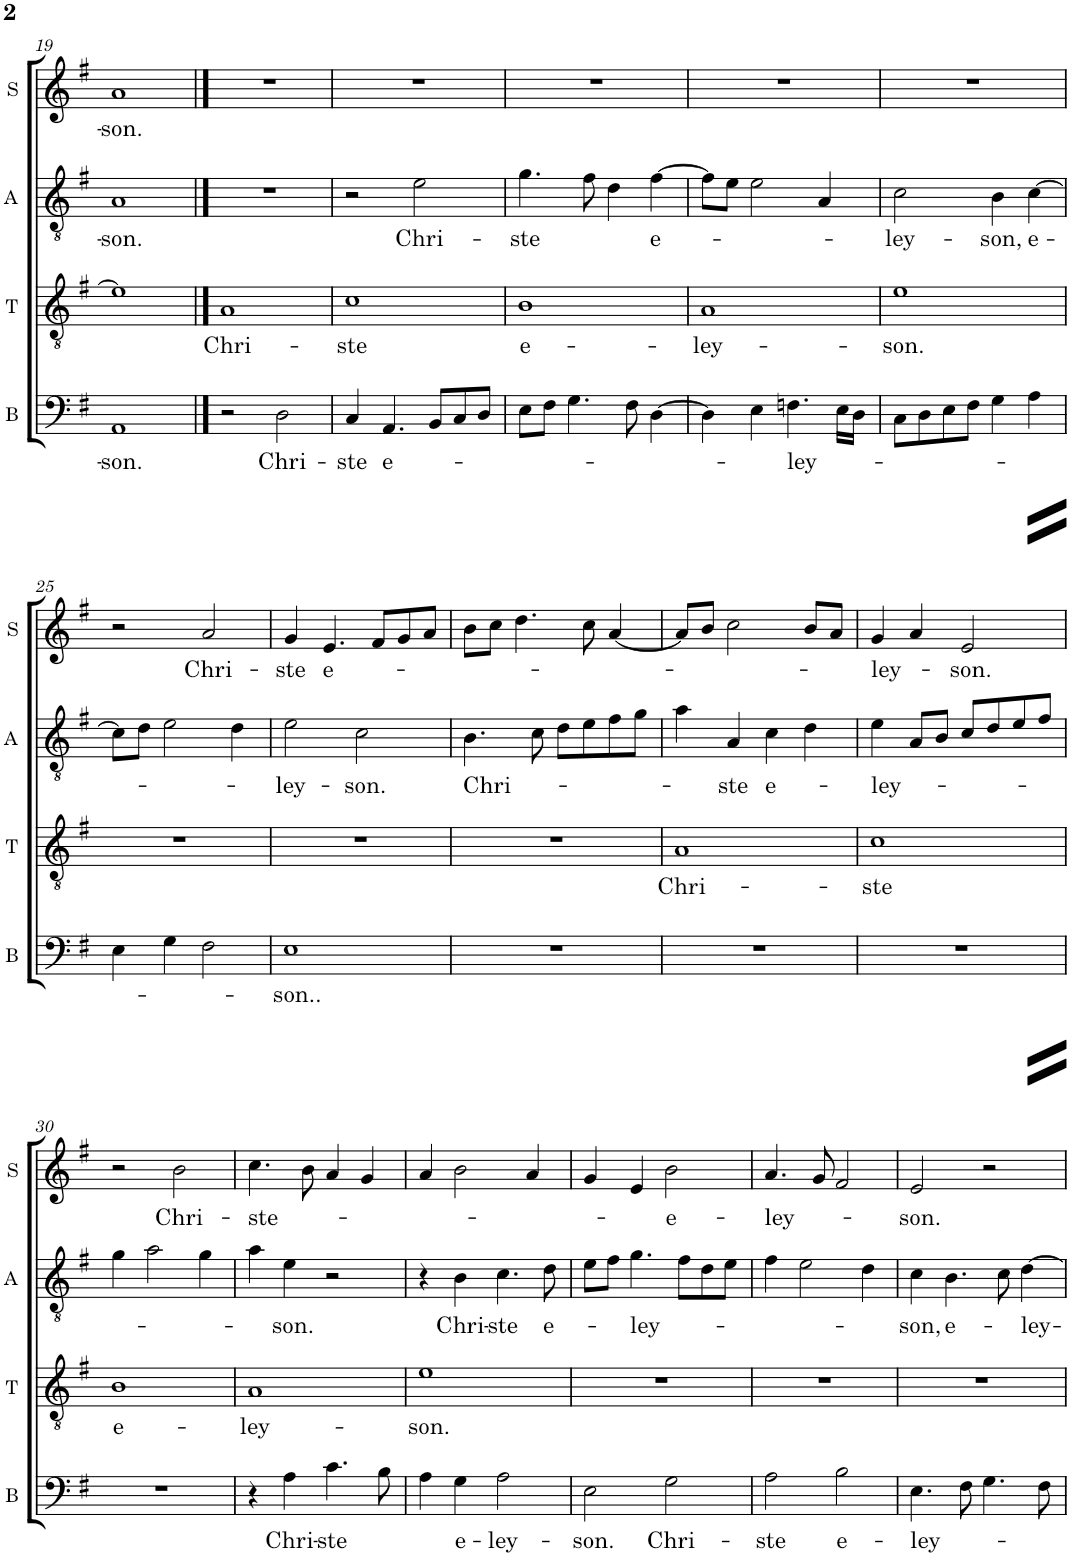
**kern	**text	**kern	**text	**kern	**text	**kern	**text
*part4	*part4	*part3	*part3	*part2	*part2	*part1	*part1
*staff4	*staff4	*staff3	*staff3	*staff2	*staff2	*staff1	*staff1
*I"B	*	*I"T	*	*I"A	*	*I"S	*
*I'B	*	*I'T	*	*I'A	*	*I'S	*
!!LO:PB:g=z
*clefF4	*	*clefGv2	*	*clefGv2	*	*clefG2	*
*k[f#]	*	*k[f#]	*	*k[f#]	*	*k[f#]	*
*M2/2	*	*M2/2	*	*M2/2	*	*M2/2	*
*met(c|)	*	*met(c|)	*	*met(c|)	*	*met(c|)	*
=19	=19	=19	=19	=19	=19	=19	=19
!	!LO:LY:b	!	!	!	!LO:LY:b	!	!LO:LY:b
1AA	-son.	1e]	.	1A	-son.	1a	-son.
==20	==20	==20	==20	==20	==20	==20	==20
!	!	!	!LO:LY:b	!	!	!	!
2r	.	1A	Chri-	1r	.	1r	.
!	!LO:LY:b	!	!	!	!	!	!
2D\	Chri-	.	.	.	.	.	.
=21	=21	=21	=21	=21	=21	=21	=21
!	!LO:LY:b	!	!LO:LY:b	!	!	!	!
4C/	-ste	1c	-ste	2r	.	1r	.
!	!LO:LY:b	!	!	!	!	!	!
4.AA/	e-	.	.	.	.	.	.
!	!	!	!	!	!LO:LY:b	!	!
.	.	.	.	2e\	Chri-	.	.
8BB/L	.	.	.	.	.	.	.
8C/	.	.	.	.	.	.	.
8D/J	.	.	.	.	.	.	.
=22	=22	=22	=22	=22	=22	=22	=22
!	!	!	!LO:LY:b	!	!LO:LY:b	!	!
8E\L	.	1B	e-	4.g\	-ste	1r	.
8F#\J	.	.	.	.	.	.	.
4.G\	.	.	.	.	.	.	.
.	.	.	.	8f#\	.	.	.
.	.	.	.	4d\	.	.	.
8F#\	.	.	.	.	.	.	.
!	!	!	!	!	!LO:LY:b	!	!
[4D\	.	.	.	[4f#\	e-	.	.
=23	=23	=23	=23	=23	=23	=23	=23
!	!	!	!LO:LY:b	!	!	!	!
4D\]	.	1A	-ley-	8f#\L]	.	1r	.
.	.	.	.	8e\J	.	.	.
4E\	.	.	.	2e\	.	.	.
!	!LO:LY:b	!	!	!	!	!	!
4.Fn\	-ley-	.	.	.	.	.	.
.	.	.	.	4A/	.	.	.
16E\LL	.	.	.	.	.	.	.
16D\JJ	.	.	.	.	.	.	.
=24	=24	=24	=24	=24	=24	=24	=24
!	!	!	!LO:LY:b	!	!LO:LY:b	!	!
8C\L	.	1e	-son.	2c\	-ley-	1r	.
8D\	.	.	.	.	.	.	.
8E\	.	.	.	.	.	.	.
8F#\J	.	.	.	.	.	.	.
!	!	!	!	!	!LO:LY:b	!	!
4G\	.	.	.	4B\	-son,	.	.
!	!	!	!	!	!LO:LY:b	!	!
4A\	.	.	.	[4c\	e-	.	.
!!LO:LB:g=z
=25	=25	=25	=25	=25	=25	=25	=25
4E\	.	1r	.	8c\L]	.	2r	.
.	.	.	.	8d\J	.	.	.
4G\	.	.	.	2e\	.	.	.
!	!	!	!	!	!	!	!LO:LY:b
2F#\	.	.	.	.	.	2a/	Chri-
.	.	.	.	4d\	.	.	.
=26	=26	=26	=26	=26	=26	=26	=26
!	!LO:LY:b	!	!	!	!LO:LY:b	!	!LO:LY:b
1E	-son..	1r	.	2e\	-ley-	4g/	-ste
!	!	!	!	!	!	!	!LO:LY:b
.	.	.	.	.	.	4.e/	e-
!	!	!	!	!	!LO:LY:b	!	!
.	.	.	.	2c\	-son.	.	.
.	.	.	.	.	.	8f#/L	.
.	.	.	.	.	.	8g/	.
.	.	.	.	.	.	8a/J	.
=27	=27	=27	=27	=27	=27	=27	=27
!	!	!	!	!	!LO:LY:b	!	!
1r	.	1r	.	4.B\	Chri-	8b\L	.
.	.	.	.	.	.	8cc\J	.
.	.	.	.	.	.	4.dd\	.
.	.	.	.	8c\	.	.	.
.	.	.	.	8d\L	.	.	.
.	.	.	.	8e\	.	8cc\	.
.	.	.	.	8f#\	.	[4a/	.
.	.	.	.	8g\J	.	.	.
=28	=28	=28	=28	=28	=28	=28	=28
!	!	!	!LO:LY:b	!	!	!	!
1r	.	1A	Chri-	4a\	.	8a/L]	.
.	.	.	.	.	.	8b/J	.
!	!	!	!	!	!LO:LY:b	!	!
.	.	.	.	4A/	-ste	2cc\	.
!	!	!	!	!	!LO:LY:b	!	!
.	.	.	.	4c\	e-	.	.
.	.	.	.	4d\	.	8b/L	.
.	.	.	.	.	.	8a/J	.
=29	=29	=29	=29	=29	=29	=29	=29
!	!	!	!LO:LY:b	!	!LO:LY:b	!	!LO:LY:b
1r	.	1c	-ste	4e\	-ley-	4g/	-ley-
.	.	.	.	8A/L	.	4a/	.
.	.	.	.	8B/J	.	.	.
!	!	!	!	!	!	!	!LO:LY:b
.	.	.	.	8c/L	.	2e/	-son.
.	.	.	.	8d/	.	.	.
.	.	.	.	8e/	.	.	.
.	.	.	.	8f#/J	.	.	.
!!LO:LB:g=z
=30	=30	=30	=30	=30	=30	=30	=30
!	!	!	!LO:LY:b	!	!	!	!
1r	.	1B	e-	4g\	.	2r	.
.	.	.	.	2a\	.	.	.
!	!	!	!	!	!	!	!LO:LY:b
.	.	.	.	.	.	2b\	Chri-
.	.	.	.	4g\	.	.	.
=31	=31	=31	=31	=31	=31	=31	=31
!	!	!	!LO:LY:b	!	!	!	!LO:LY:b
4r	.	1A	-ley-	4a\	.	4.cc\	-ste-
!	!LO:LY:b	!	!	!	!LO:LY:b	!	!
4A\	Chri-	.	.	4e\	-son.	.	.
.	.	.	.	.	.	8b\	.
!	!LO:LY:b	!	!	!	!	!	!
4.c\	-ste	.	.	2r	.	4a/	.
.	.	.	.	.	.	4g/	.
8B\	.	.	.	.	.	.	.
=32	=32	=32	=32	=32	=32	=32	=32
!	!	!	!LO:LY:b	!	!	!	!
4A\	.	1e	-son.	4r	.	4a/	.
!	!LO:LY:b	!	!	!	!LO:LY:b	!	!
4G\	e-	.	.	4B\	Chri-	2b\	.
!	!LO:LY:b	!	!	!	!LO:LY:b	!	!
2A\	-ley-	.	.	4.c\	-ste	.	.
.	.	.	.	.	.	4a/	.
!	!	!	!	!	!LO:LY:b	!	!
.	.	.	.	8d\	e-	.	.
=33	=33	=33	=33	=33	=33	=33	=33
!	!LO:LY:b	!	!	!	!	!	!
2E\	-son.	1r	.	8e\L	.	4g/	.
.	.	.	.	8f#\J	.	.	.
!	!	!	!	!	!LO:LY:b	!	!
.	.	.	.	4.g\	-ley-	4e/	.
!	!LO:LY:b	!	!	!	!	!	!LO:LY:b
2G\	Chri-	.	.	.	.	2b\	-e-
.	.	.	.	8f#\L	.	.	.
.	.	.	.	8d\	.	.	.
.	.	.	.	8e\J	.	.	.
=34	=34	=34	=34	=34	=34	=34	=34
!	!LO:LY:b	!	!	!	!	!	!LO:LY:b
2A\	-ste	1r	.	4f#\	.	4.a/	-ley-
.	.	.	.	2e\	.	.	.
.	.	.	.	.	.	8g/	.
!	!LO:LY:b	!	!	!	!	!	!
2B\	e-	.	.	.	.	2f#/	.
.	.	.	.	4d\	.	.	.
=35	=35	=35	=35	=35	=35	=35	=35
!	!LO:LY:b	!	!	!	!LO:LY:b	!	!LO:LY:b
4.E\	-ley-	1r	.	4c\	-son,	2e/	-son.
!	!	!	!	!	!LO:LY:b	!	!
.	.	.	.	4.B\	e-	.	.
8F#\	.	.	.	.	.	.	.
4.G\	.	.	.	.	.	2r	.
.	.	.	.	8c\	.	.	.
!	!	!	!	!	!LO:LY:b	!	!
.	.	.	.	[4d\	-ley-	.	.
8F#\	.	.	.	.	.	.	.
=	=	=	=	=	=	=	=
*-	*-	*-	*-	*-	*-	*-	*-
